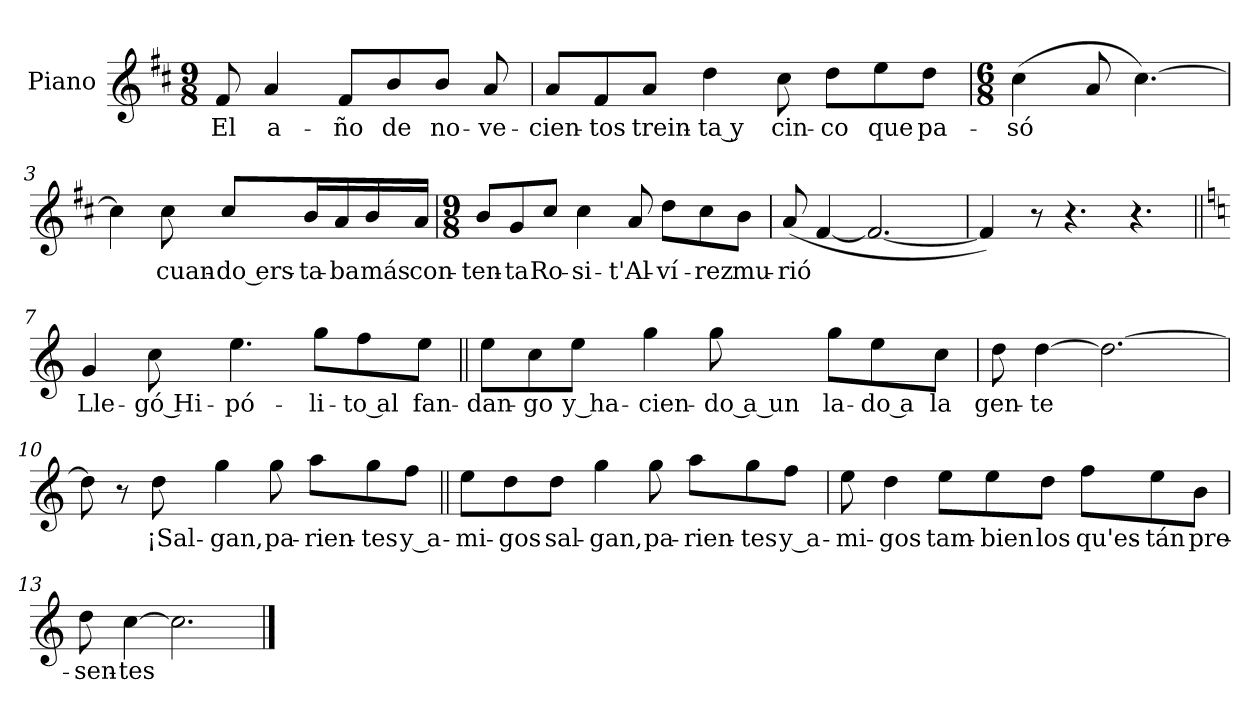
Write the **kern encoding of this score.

**kern	**text
*part1	*part1
*staff1	*staff1
*I"Piano	*
*I'Pno.	*
*clefG2	*
*k[f#c#]	*
*D:	*
*M9/8	*
=	=
8f#/	El
4a/	a-
8f#/L	-ño
8b/	de
8b/J	no-
8a/	-ve-
=1	=1
8a/L	-cien-
8f#/	-tos
8a/J	trein-
4dd\	-ta y
8cc#\	cin-
8dd\L	-co
8ee\	que
8dd\J	pa-
=2	=2
*M6/8	*
(>4cc#\	-só
8a/	.
[4.cc#\)	.
=3	=3
4cc#\]	.
8cc#\	cuan-
8cc#/L	-do ers-
16b/L	-ta-
16a/	-ba
16b/	más
16a/JJ	con-
=4	=4
*M9/8	*
8b/L	-ten-
8g/	-ta
8cc#/J	Ro-
4cc#\	-si-
8a/	-t'Al-
8dd\L	-ví-
8cc#\	-rez
8b\J	mu-
=5	=5
(<8a/	-rió
[4f#/	.
2.f#/_	.
=6	=6
4f#/])	.
8r	.
4.r	.
4.r	.
=7||	=7||
*k[]	*
*C:	*
4g/	Lle-
8cc\	-gó Hi-
4.ee\	-pó-
8gg\L	-li-
8ff\	-to al
8ee\J	fan-
=8||	=8||
8ee\L	-dan-
8cc\	-go
8ee\J	y ha-
4gg\	-cien-
8gg\	-do a un
8gg\L	la-
8ee\	-do a
8cc\J	la
=9	=9
8dd\	gen-
[4dd\	-te
2.dd\_	.
=10	=10
8dd\]	.
8r	.
8dd\	¡Sal-
4gg\	-gan,
8gg\	pa-
8aa\L	-rien-
8gg\	-tes
8ff\J	y a-
=11||	=11||
8ee\L	-mi-
8dd\	-gos
8dd\J	sal-
4gg\	-gan,
8gg\	pa-
8aa\L	-rien-
8gg\	-tes
8ff\J	y a-
=12	=12
8ee\	-mi-
4dd\	-gos
8ee\L	tam-
8ee\	-bien
8dd\J	los
8ff\L	qu'es-
8ee\	-tán
8b\J	pre-
=13	=13
8dd\	-sen-
[4cc\	-tes
2.cc\]	.
==	==
*-	*-
